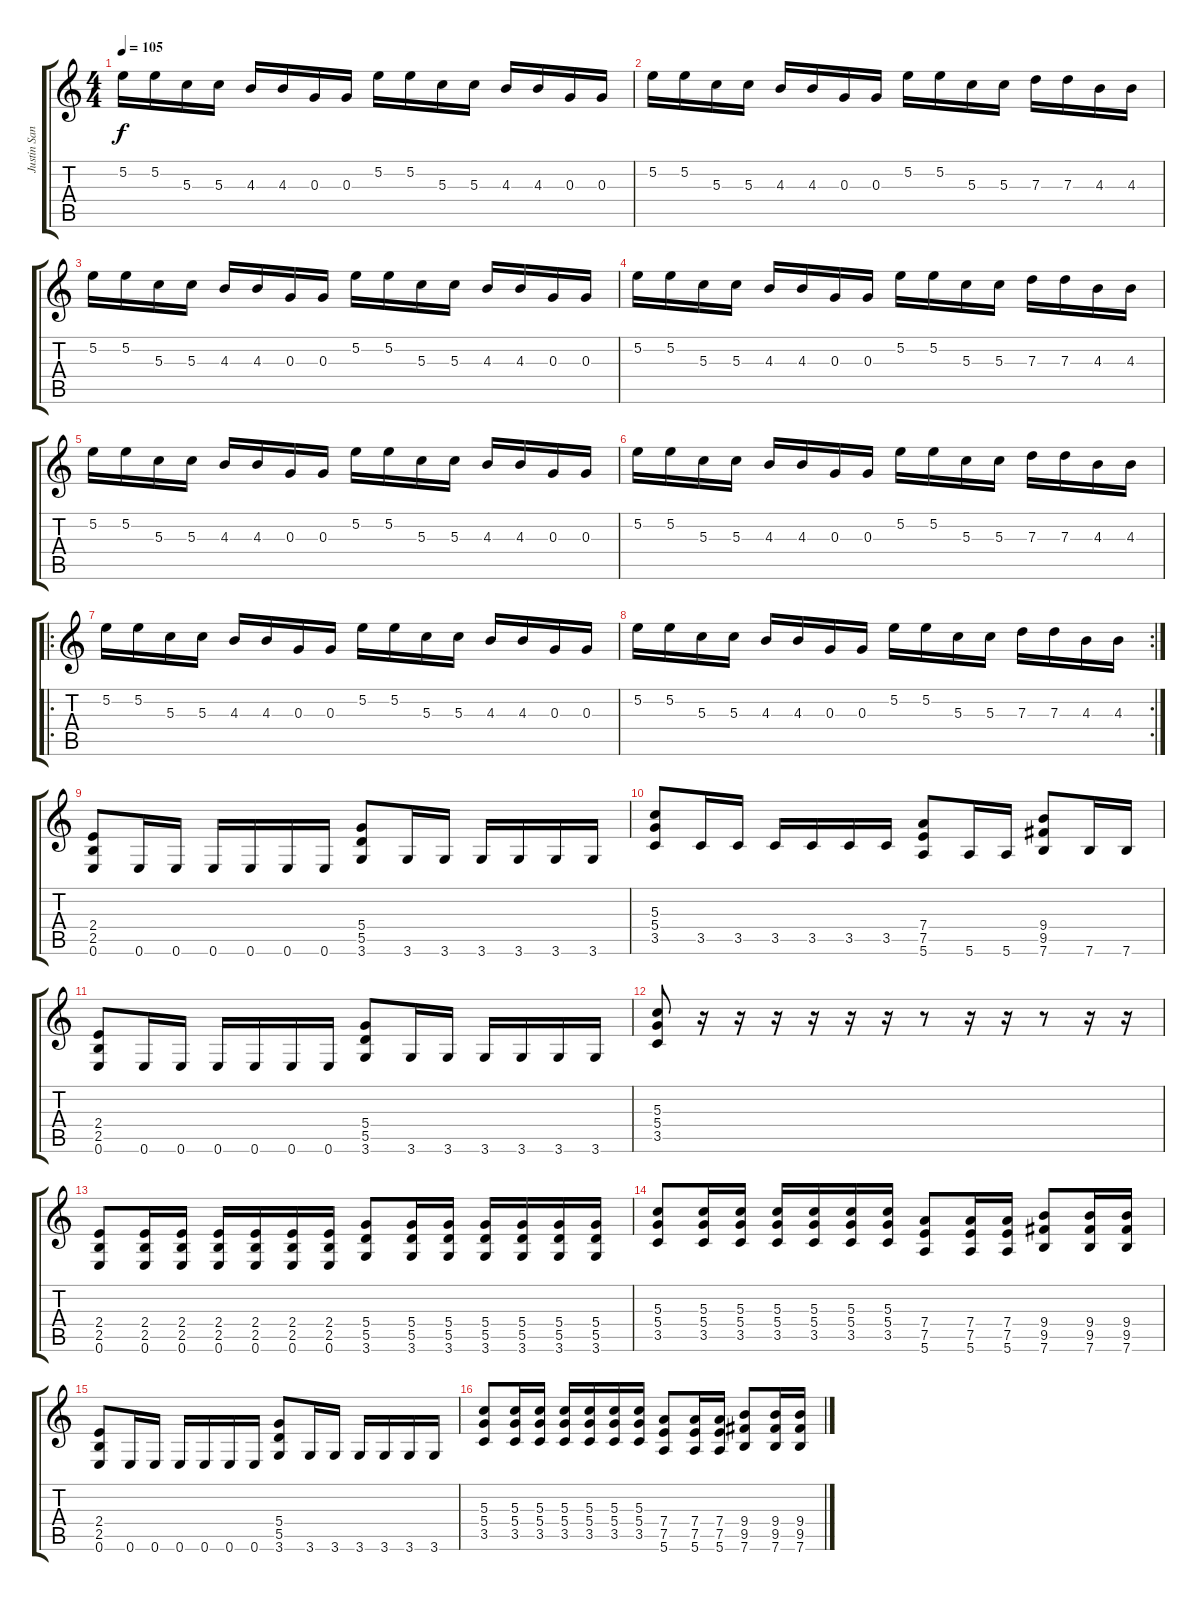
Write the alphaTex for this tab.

\track ("Justin Sane" "Justin San") {instrument distortionguitar}
\staff {score tabs}
\tuning (E4 B3 G3 D3 A2 E2) {hide}
\ts (4 4)
\tempo 105
\clef g2
\ks c
5.2.16{dy f instrument distortionguitar} 5.2.16 5.3.16 5.3.16 4.3.16 4.3.16 0.3.16 0.3.16 5.2.16 5.2.16 5.3.16 5.3.16 4.3.16 4.3.16 0.3.16 0.3.16 |
5.2.16 5.2.16 5.3.16 5.3.16 4.3.16 4.3.16 0.3.16 0.3.16 5.2.16 5.2.16 5.3.16 5.3.16 7.3.16 7.3.16 4.3.16 4.3.16 |
5.2.16 5.2.16 5.3.16 5.3.16 4.3.16 4.3.16 0.3.16 0.3.16 5.2.16 5.2.16 5.3.16 5.3.16 4.3.16 4.3.16 0.3.16 0.3.16 |
5.2.16 5.2.16 5.3.16 5.3.16 4.3.16 4.3.16 0.3.16 0.3.16 5.2.16 5.2.16 5.3.16 5.3.16 7.3.16 7.3.16 4.3.16 4.3.16 |
5.2.16 5.2.16 5.3.16 5.3.16 4.3.16 4.3.16 0.3.16 0.3.16 5.2.16 5.2.16 5.3.16 5.3.16 4.3.16 4.3.16 0.3.16 0.3.16 |
5.2.16 5.2.16 5.3.16 5.3.16 4.3.16 4.3.16 0.3.16 0.3.16 5.2.16 5.2.16 5.3.16 5.3.16 7.3.16 7.3.16 4.3.16 4.3.16 |
\ro
5.2.16 5.2.16 5.3.16 5.3.16 4.3.16 4.3.16 0.3.16 0.3.16 5.2.16 5.2.16 5.3.16 5.3.16 4.3.16 4.3.16 0.3.16 0.3.16 |
\rc 2
5.2.16 5.2.16 5.3.16 5.3.16 4.3.16 4.3.16 0.3.16 0.3.16 5.2.16 5.2.16 5.3.16 5.3.16 7.3.16 7.3.16 4.3.16 4.3.16 |
(2.4 2.5 0.6).8 0.6.16 0.6.16 0.6.16 0.6.16 0.6.16 0.6.16 (5.4 5.5 3.6).8 3.6.16 3.6.16 3.6.16 3.6.16 3.6.16 3.6.16 |
(5.3 5.4 3.5).8 3.5.16 3.5.16 3.5.16 3.5.16 3.5.16 3.5.16 (7.4 7.5 5.6).8 5.6.16 5.6.16 (9.4 9.5 7.6).8 7.6.16 7.6.16 |
(2.4 2.5 0.6).8 0.6.16 0.6.16 0.6.16 0.6.16 0.6.16 0.6.16 (5.4 5.5 3.6).8 3.6.16 3.6.16 3.6.16 3.6.16 3.6.16 3.6.16 |
(5.3 5.4 3.5).8 r.16 r.16 r.16 r.16 r.16 r.16 r.8 r.16 r.16 r.8 r.16 r.16 |
(2.4 2.5 0.6).8 (2.4 2.5 0.6).16 (2.4 2.5 0.6).16 (2.4 2.5 0.6).16 (2.4 2.5 0.6).16 (2.4 2.5 0.6).16 (2.4 2.5 0.6).16 (5.4 5.5 3.6).8 (5.4 5.5 3.6).16 (5.4 5.5 3.6).16 (5.4 5.5 3.6).16 (5.4 5.5 3.6).16 (5.4 5.5 3.6).16 (5.4 5.5 3.6).16 |
(5.3 5.4 3.5).8 (5.3 5.4 3.5).16 (5.3 5.4 3.5).16 (5.3 5.4 3.5).16 (5.3 5.4 3.5).16 (5.3 5.4 3.5).16 (5.3 5.4 3.5).16 (7.4 7.5 5.6).8 (7.4 7.5 5.6).16 (7.4 7.5 5.6).16 (9.4 9.5 7.6).8 (9.4 9.5 7.6).16 (9.4 9.5 7.6).16 |
(2.4 2.5 0.6).8 0.6.16 0.6.16 0.6.16 0.6.16 0.6.16 0.6.16 (5.4 5.5 3.6).8 3.6.16 3.6.16 3.6.16 3.6.16 3.6.16 3.6.16 |
(5.3 5.4 3.5).8 (5.3 5.4 3.5).16 (5.3 5.4 3.5).16 (5.3 5.4 3.5).16 (5.3 5.4 3.5).16 (5.3 5.4 3.5).16 (5.3 5.4 3.5).16 (7.4 7.5 5.6).8 (7.4 7.5 5.6).16 (7.4 7.5 5.6).16 (9.4 9.5 7.6).8 (9.4 9.5 7.6).16 (9.4 9.5 7.6).16
